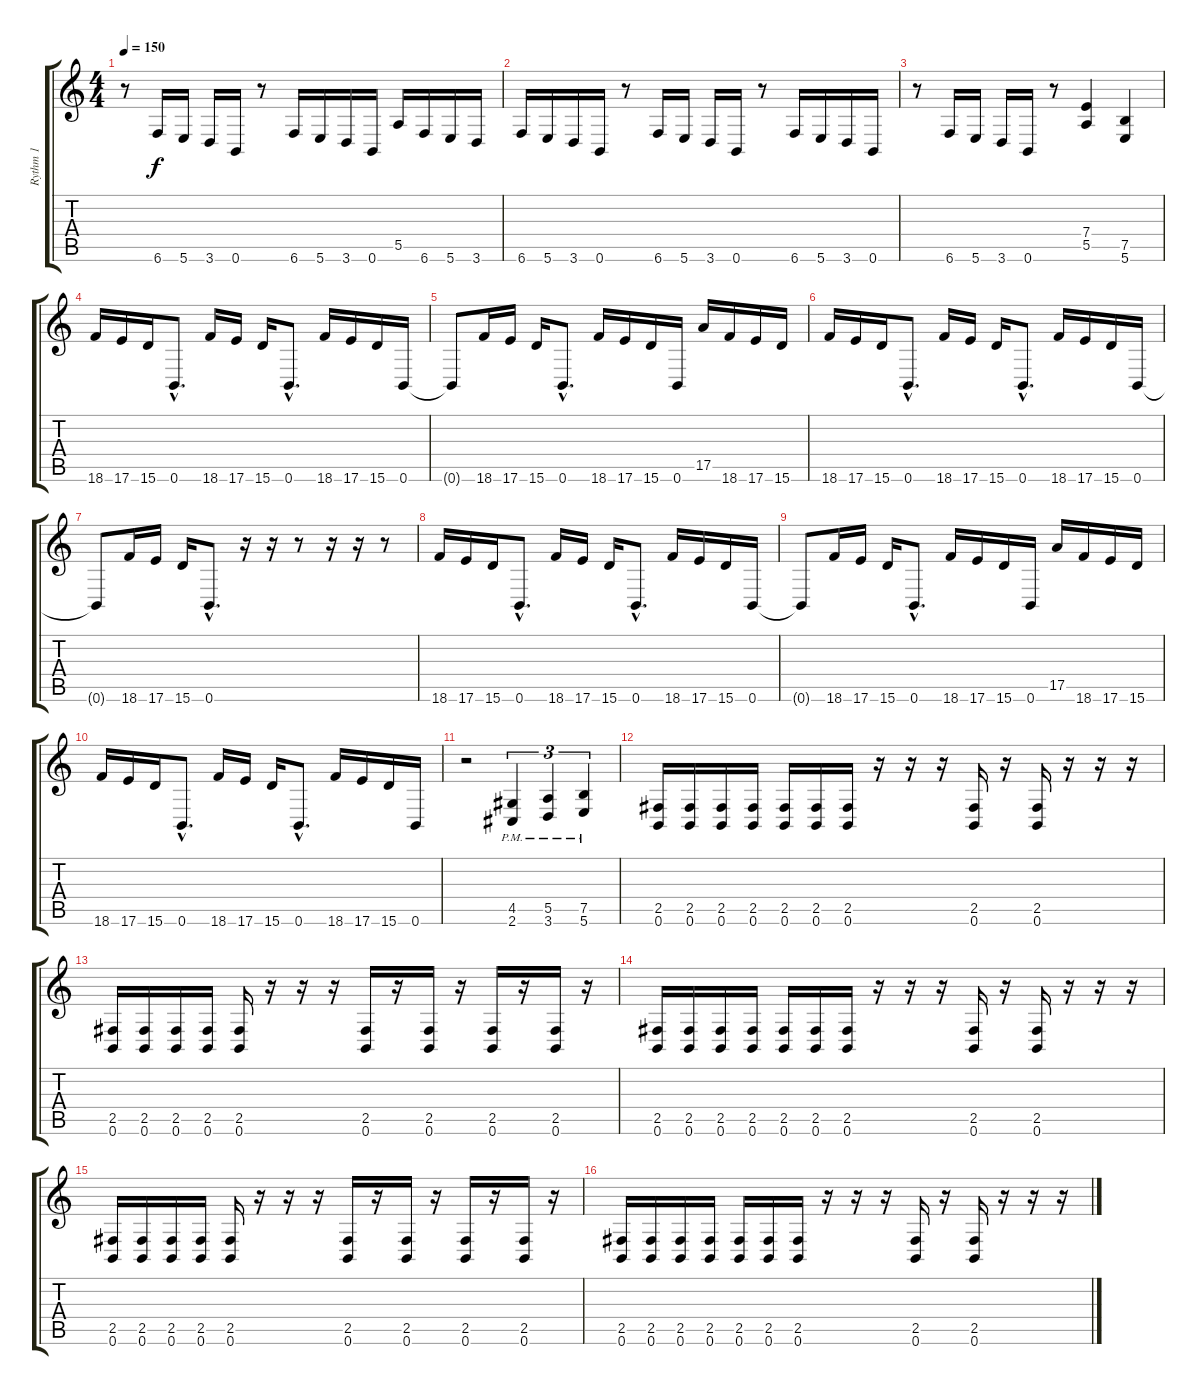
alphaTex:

\track ("Rythm 1" "Rythm 1") {instrument distortionguitar}
\staff {score tabs}
\tuning (B3 Gb3 D3 A2 E2 B1) {hide}
\ts (4 4)
\tempo 150
\clef g2
\ks c
r.8{dy f} 6.6.16 5.6.16 3.6.16 0.6.16 r.8 6.6.16 5.6.16 3.6.16 0.6.16 5.5.16 6.6.16 5.6.16 3.6.16 |
6.6.16 5.6.16 3.6.16 0.6.16 r.8 6.6.16 5.6.16 3.6.16 0.6.16 r.8 6.6.16 5.6.16 3.6.16 0.6.16 |
r.8 6.6.16 5.6.16 3.6.16 0.6.16 r.8 (7.4 5.5).4 (7.5 5.6).4 |
18.6.16 17.6.16 15.6.16 0.6{hac}.8{d} 18.6.16 17.6.16 15.6.16 0.6{hac}.8{d} 18.6.16 17.6.16 15.6.16 0.6.16 |
0.6{t}.8 18.6.16 17.6.16 15.6.16 0.6{hac}.8{d} 18.6.16 17.6.16 15.6.16 0.6.16 17.5.16 18.6.16 17.6.16 15.6.16 |
18.6.16 17.6.16 15.6.16 0.6{hac}.8{d} 18.6.16 17.6.16 15.6.16 0.6{hac}.8{d} 18.6.16 17.6.16 15.6.16 0.6.16 |
0.6{t}.8 18.6.16 17.6.16 15.6.16 0.6{hac}.8{d} r.16 r.16 r.8 r.16 r.16 r.8 |
18.6.16 17.6.16 15.6.16 0.6{hac}.8{d} 18.6.16 17.6.16 15.6.16 0.6{hac}.8{d} 18.6.16 17.6.16 15.6.16 0.6.16 |
0.6{t}.8 18.6.16 17.6.16 15.6.16 0.6{hac}.8{d} 18.6.16 17.6.16 15.6.16 0.6.16 17.5.16 18.6.16 17.6.16 15.6.16 |
18.6.16 17.6.16 15.6.16 0.6{hac}.8{d} 18.6.16 17.6.16 15.6.16 0.6{hac}.8{d} 18.6.16 17.6.16 15.6.16 0.6.16 |
r.2 (4.5{pm} 2.6{pm}).4{tu (3 2)} (5.5{pm} 3.6{pm}).4{tu (3 2)} (7.5{pm} 5.6{pm}).4{tu (3 2)} |
(2.5 0.6).16 (2.5 0.6).16 (2.5 0.6).16 (2.5 0.6).16 (2.5 0.6).16 (2.5 0.6).16 (2.5 0.6).16 r.16 r.16 r.16 (2.5 0.6).16 r.16 (2.5 0.6).16 r.16 r.16 r.16 |
(2.5 0.6).16 (2.5 0.6).16 (2.5 0.6).16 (2.5 0.6).16 (2.5 0.6).16 r.16 r.16 r.16 (2.5 0.6).16 r.16 (2.5 0.6).16 r.16 (2.5 0.6).16 r.16 (2.5 0.6).16 r.16 |
(2.5 0.6).16 (2.5 0.6).16 (2.5 0.6).16 (2.5 0.6).16 (2.5 0.6).16 (2.5 0.6).16 (2.5 0.6).16 r.16 r.16 r.16 (2.5 0.6).16 r.16 (2.5 0.6).16 r.16 r.16 r.16 |
(2.5 0.6).16 (2.5 0.6).16 (2.5 0.6).16 (2.5 0.6).16 (2.5 0.6).16 r.16 r.16 r.16 (2.5 0.6).16 r.16 (2.5 0.6).16 r.16 (2.5 0.6).16 r.16 (2.5 0.6).16 r.16 |
(2.5 0.6).16 (2.5 0.6).16 (2.5 0.6).16 (2.5 0.6).16 (2.5 0.6).16 (2.5 0.6).16 (2.5 0.6).16 r.16 r.16 r.16 (2.5 0.6).16 r.16 (2.5 0.6).16 r.16 r.16 r.16
